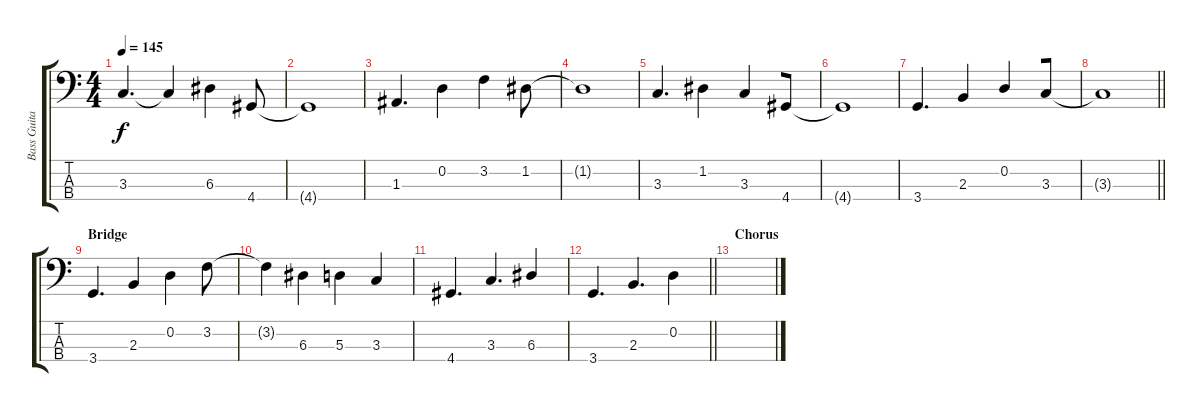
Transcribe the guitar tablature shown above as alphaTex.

\track ("Bass Guitar" "Bass Guita") {instrument electricbassfinger}
\staff {score tabs}
\tuning (G2 D2 A1 E1) {hide}
\ts (4 4)
\tempo 145
\clef f4
\ks c
3.3.4{d dy f} 3.3{t}.4 6.3.4 4.4.8 |
4.4{t}.1 |
1.3.4{d} 0.2.4 3.2.4 1.2.8 |
1.2{t}.1 |
3.3.4{d} 1.2.4 3.3.4{beam merge} 4.4.8 |
4.4{t}.1 |
3.4.4{d beam merge} 2.3.4{beam merge} 0.2.4{beam merge} 3.3.8 |
\barLineRight lightlight
3.3{t}.1 |
\section ("" "Bridge")
3.4.4{d} 2.3.4 0.2.4 3.2.8 |
3.2{t}.4 6.3.4 5.3.4 3.3.4 |
4.4.4{d beam merge} 3.3.4{d beam merge} 6.3.4 |
\barLineRight lightlight
3.4.4{d} 2.3.4{d} 0.2.4 |
\section ("" "Chorus")
